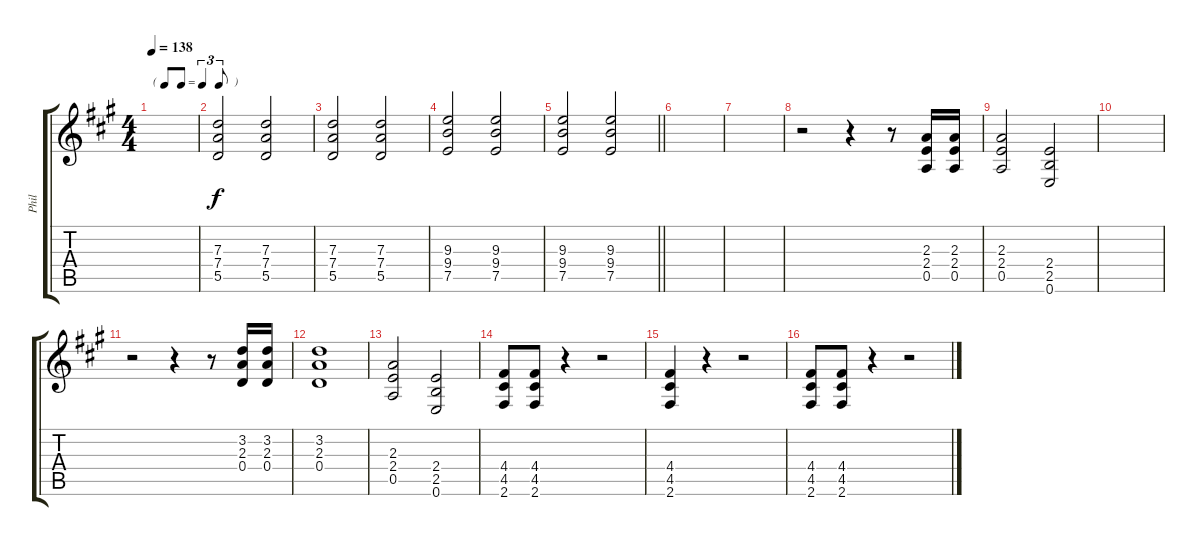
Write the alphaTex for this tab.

\track ("Phil" "Phil") {instrument distortionguitar}
\staff {score tabs}
\tuning (E4 B3 G3 D3 A2 E2) {hide}
\ts (4 4)
\tf triplet8th
\tempo 138
\clef g2
\ks a
|
(7.3 7.4 5.5).2 (7.3 7.4 5.5).2 |
(7.3 7.4 5.5).2 (7.3 7.4 5.5).2 |
(9.3 9.4 7.5).2 (9.3 9.4 7.5).2 |
\barLineRight lightlight
(9.3 9.4 7.5).2 (9.3 9.4 7.5).2 |
|
|
r.2 r.4 r.8 (2.3 2.4 0.5).16 (2.3 2.4 0.5).16 |
(2.3 2.4 0.5).2 (2.4 2.5 0.6).2 |
|
r.2 r.4 r.8 (3.2 2.3 0.4).16 (3.2 2.3 0.4).16 |
(3.2 2.3 0.4).1 |
(2.3 2.4 0.5).2 (2.4 2.5 0.6).2 |
(4.4 4.5 2.6).8 (4.4 4.5 2.6).8 r.4 r.2 |
(4.4 4.5 2.6).4 r.4 r.2 |
(4.4 4.5 2.6).8 (4.4 4.5 2.6).8 r.4 r.2
